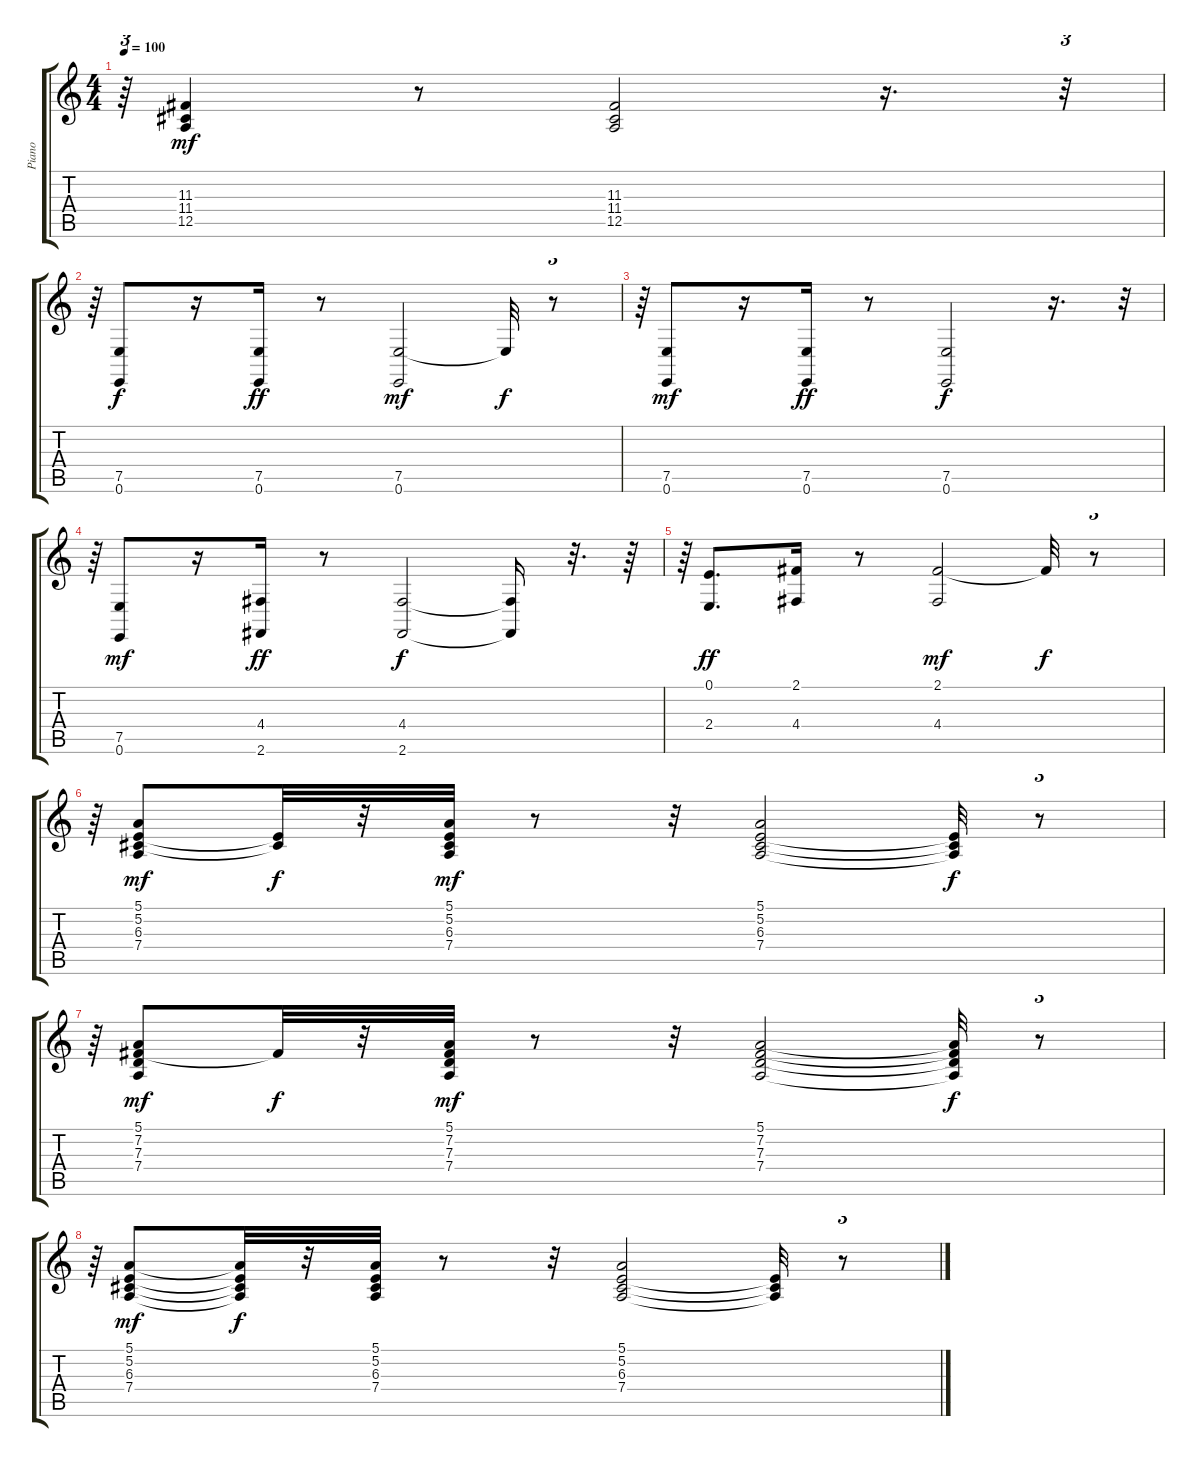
\track ("Piano" "Piano") {instrument brightacousticpiano}
\staff {score tabs}
\tuning (E4 B3 G3 D3 A2 E2) {hide}
\ts (4 4)
\tempo 100
\clef g2
\ks c
r.64{tu (3 2) dy f} (11.3 11.4 12.5).4{dy mf} r.8 (11.3 11.4 12.5).2 r.16{d} r.32{tu (3 2)} |
r.64{tu (3 2)} (7.5 0.6).8{dy f} r.16 (7.5 0.6).16{dy ff} r.8 (7.5 0.6).2{dy mf} 7.5{t}.32{dy f} r.8{tu (3 2)} |
r.64{tu (3 2)} (7.5 0.6).8{dy mf} r.16 (7.5 0.6).16{dy ff} r.8 (7.5 0.6).2{dy f} r.16{d} r.32{tu (3 2)} |
r.64{tu (3 2)} (7.5 0.6).8{dy mf} r.16 (4.4 2.6).16{dy ff} r.8 (4.4 2.6).2{dy f} (4.4{t} 2.6{t}).16 r.32{d} r.64 |
r.64{tu (3 2)} (0.1 2.4).8{d dy ff} (2.1 4.4).16 r.8 (2.1 4.4).2{dy mf} 2.1{t}.32{dy f} r.8{tu (3 2)} |
r.64{tu (3 2)} (5.1 5.2 6.3 7.4).8{dy mf} (5.2{t} 6.3{t}).32{dy f} r.32 (5.1 5.2 6.3 7.4).32{dy mf} r.8 r.32 (5.1 5.2 6.3 7.4).2 (5.2{t} 6.3{t} 7.4{t}).32{dy f} r.8{tu (3 2)} |
r.64{tu (3 2)} (5.1 7.2 7.3 7.4).8{dy mf} 7.2{t}.32{dy f} r.32 (5.1 7.2 7.3 7.4).32{dy mf} r.8 r.32 (5.1 7.2 7.3 7.4).2 (5.1{t} 7.2{t} 7.3{t} 7.4{t}).32{dy f} r.8{tu (3 2)} |
r.64{tu (3 2)} (5.1 5.2 6.3 7.4).8{dy mf} (5.1{t} 5.2{t} 6.3{t} 7.4{t}).32{dy f} r.32 (5.1 5.2 6.3 7.4).32 r.8 r.32 (5.1 5.2 6.3 7.4).2 (5.2{t} 6.3{t} 7.4{t}).32 r.8{tu (3 2)}
